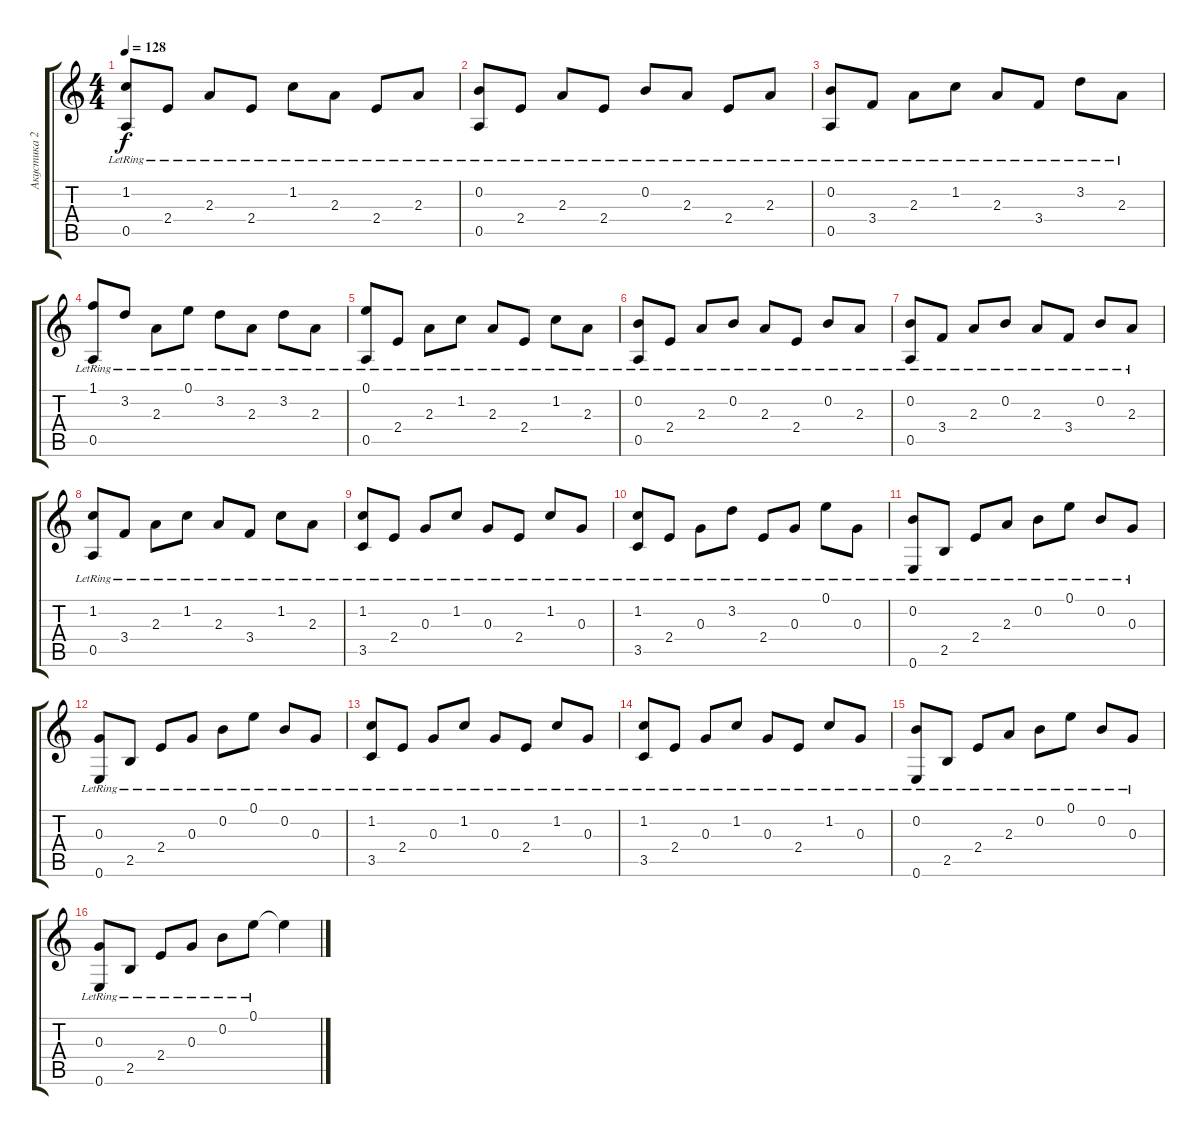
\track ("Акустика 2" "Акустика 2") {instrument acousticguitarsteel}
\staff {score tabs}
\tuning (E4 B3 G3 D3 A2 E2) {hide}
\ts (4 4)
\tempo 128
\clef g2
\ks c
(1.2{lr} 0.5{lr}).8{dy f instrument acousticguitarsteel} 2.4{lr}.8 2.3{lr}.8 2.4{lr}.8 1.2{lr}.8 2.3{lr}.8 2.4{lr}.8 2.3{lr}.8 |
(0.2{lr} 0.5{lr}).8 2.4{lr}.8 2.3{lr}.8 2.4{lr}.8 0.2{lr}.8 2.3{lr}.8 2.4{lr}.8 2.3{lr}.8 |
(0.2{lr} 0.5{lr}).8 3.4{lr}.8 2.3{lr}.8 1.2{lr}.8 2.3{lr}.8 3.4{lr}.8 3.2{lr}.8 2.3{lr}.8 |
(1.1{lr} 0.5{lr}).8 3.2{lr}.8 2.3{lr}.8 0.1{lr}.8 3.2{lr}.8 2.3{lr}.8 3.2{lr}.8 2.3{lr}.8 |
(0.1{lr} 0.5{lr}).8 2.4{lr}.8 2.3{lr}.8 1.2{lr}.8 2.3{lr}.8 2.4{lr}.8 1.2{lr}.8 2.3{lr}.8 |
(0.2{lr} 0.5{lr}).8 2.4{lr}.8 2.3{lr}.8 0.2{lr}.8 2.3{lr}.8 2.4{lr}.8 0.2{lr}.8 2.3{lr}.8 |
(0.2{lr} 0.5{lr}).8 3.4{lr}.8 2.3{lr}.8 0.2{lr}.8 2.3{lr}.8 3.4{lr}.8 0.2{lr}.8 2.3{lr}.8 |
(1.2{lr} 0.5{lr}).8 3.4{lr}.8 2.3{lr}.8 1.2{lr}.8 2.3{lr}.8 3.4{lr}.8 1.2{lr}.8 2.3{lr}.8 |
(1.2{lr} 3.5{lr}).8 2.4{lr}.8 0.3{lr}.8 1.2{lr}.8 0.3{lr}.8 2.4{lr}.8 1.2{lr}.8 0.3{lr}.8 |
(1.2{lr} 3.5{lr}).8 2.4{lr}.8 0.3{lr}.8 3.2{lr}.8 2.4{lr}.8 0.3{lr}.8 0.1{lr}.8 0.3{lr}.8 |
(0.2{lr} 0.6{lr}).8 2.5{lr}.8 2.4{lr}.8 2.3{lr}.8 0.2{lr}.8 0.1{lr}.8 0.2{lr}.8 0.3{lr}.8 |
(0.3{lr} 0.6{lr}).8 2.5{lr}.8 2.4{lr}.8 0.3{lr}.8 0.2{lr}.8 0.1{lr}.8 0.2{lr}.8 0.3{lr}.8 |
(1.2{lr} 3.5{lr}).8 2.4{lr}.8 0.3{lr}.8 1.2{lr}.8 0.3{lr}.8 2.4{lr}.8 1.2{lr}.8 0.3{lr}.8 |
(1.2{lr} 3.5{lr}).8 2.4{lr}.8 0.3{lr}.8 1.2{lr}.8 0.3{lr}.8 2.4{lr}.8 1.2{lr}.8 0.3{lr}.8 |
(0.2{lr} 0.6{lr}).8 2.5{lr}.8 2.4{lr}.8 2.3{lr}.8 0.2{lr}.8 0.1{lr}.8 0.2{lr}.8 0.3{lr}.8 |
(0.3{lr} 0.6{lr}).8 2.5{lr}.8 2.4{lr}.8 0.3{lr}.8 0.2{lr}.8 0.1{lr}.8 0.1{t}.4
